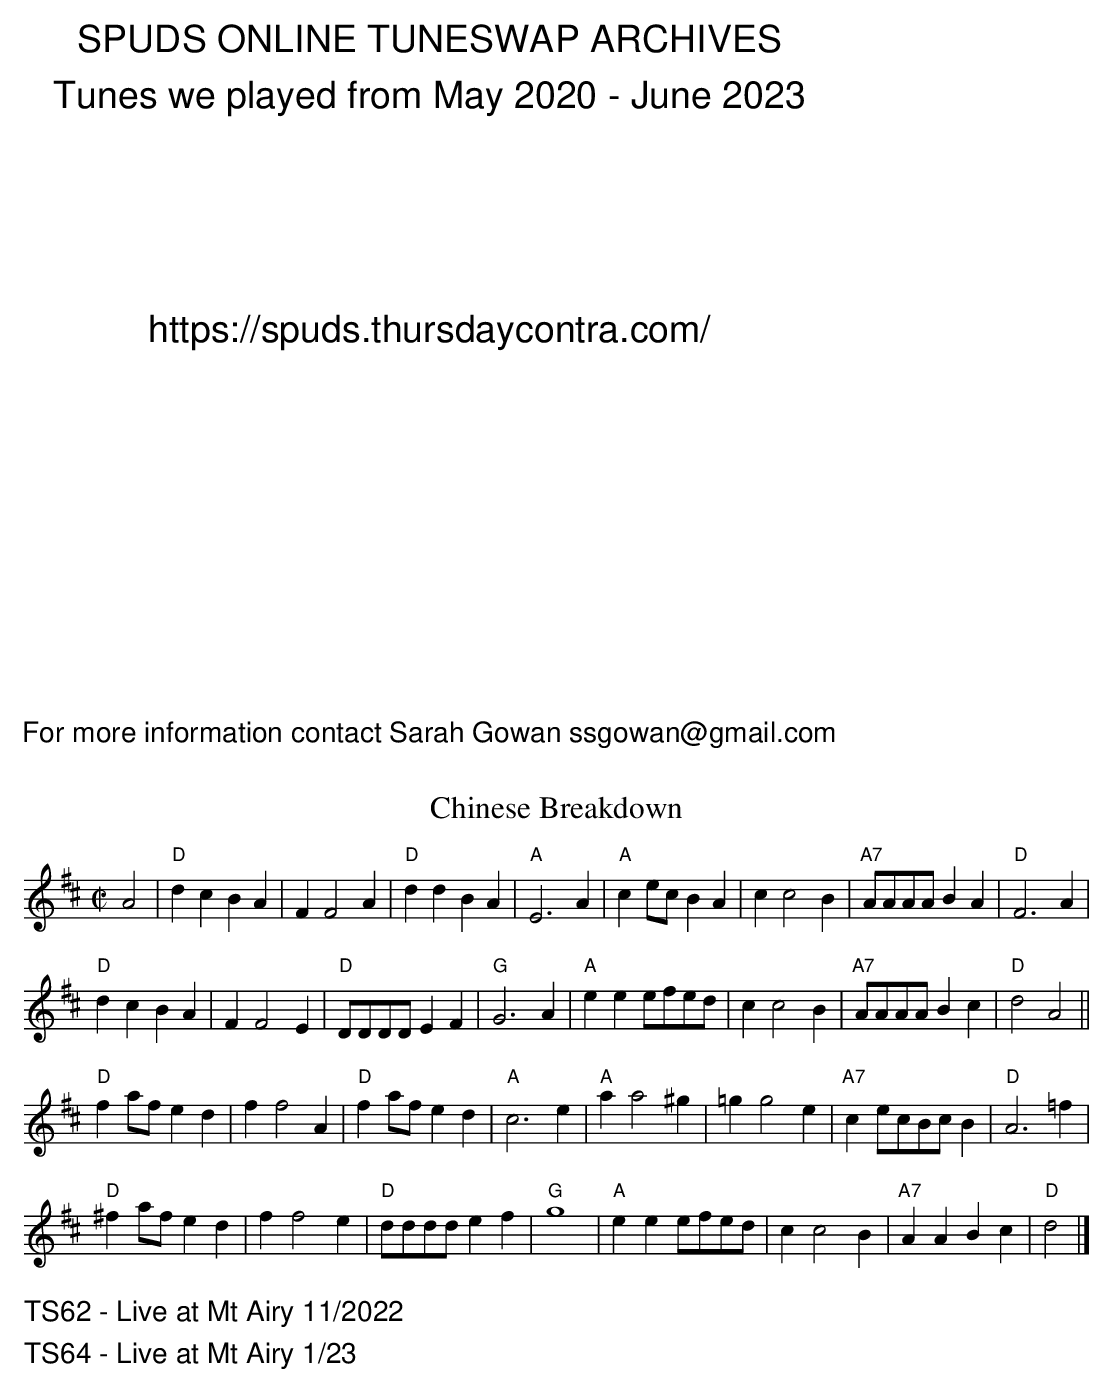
X:1
T:Chinese Breakdown
M:C|
L:1/4
K:D
A2 | "D"dcBA | FF2A | "D"ddBA | "A"E3A |\
"A"ce/2c/2BA | cc2B | "A7"A/2A/2A/2A/2BA | "D"F3A |
"D"dcBA | FF2E | "D"D/2D/2D/2D/2EF | "G"G3A |\
"A"eee/2f/2e/2d/2 | cc2B | "A7"A/2A/2A/2A/2Bc | "D"d2 A2||
 "D"fa/2f/2ed | ff2A | "D"fa/2f/2ed | "A"c3e |\
"A"aa2^g | =gg2e | "A7"ce/2c/2B/2c/2B | "D"A3=f |
"D"^fa/2f/2ed | ff2e | "D"d/2d/2d/2d/2ef | "G"g4 |\
"A"eee/2f/2e/2d/2 | cc2B | "A7"AABc | "D"d2|]
